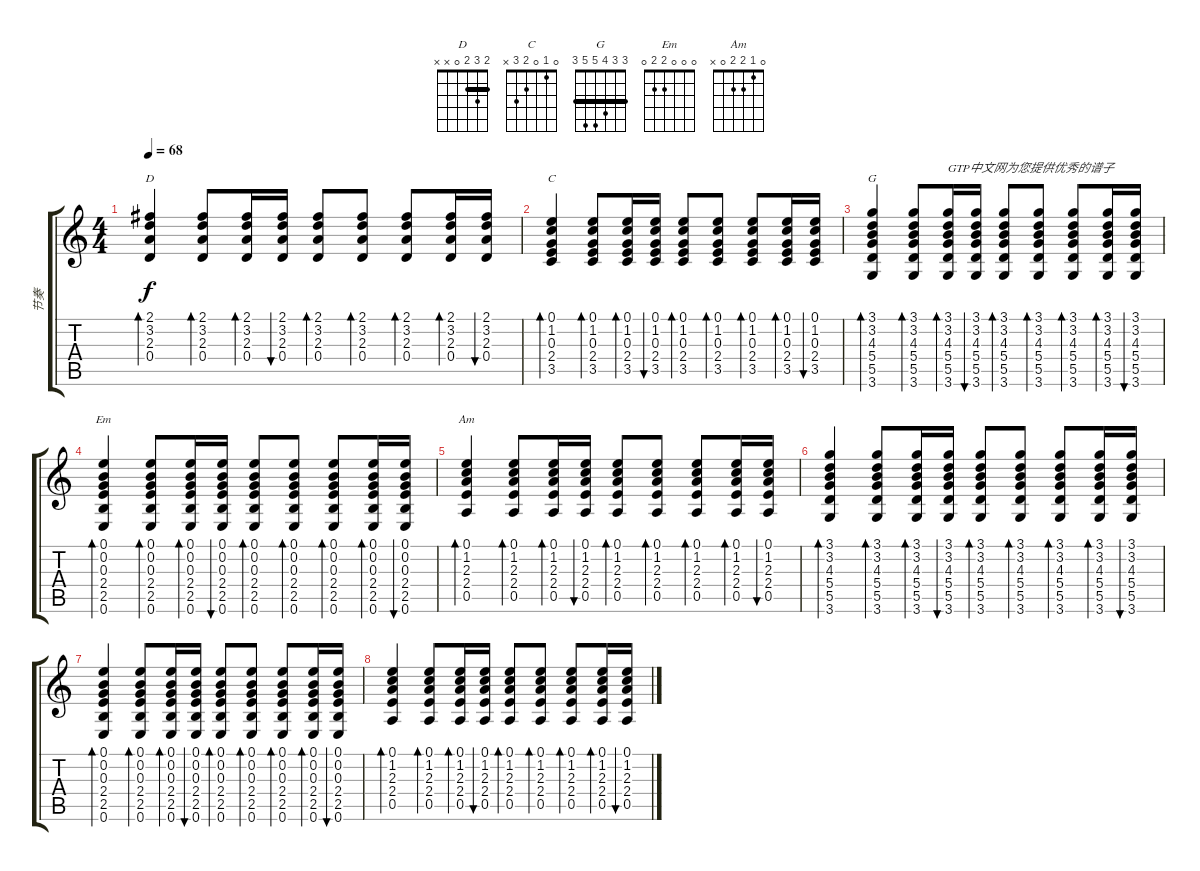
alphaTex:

\track ("节奏" "节奏") {instrument acousticguitarsteel}
\staff {score tabs}
\tuning (E4 B3 G3 D3 A2 E2) {hide}
\chord ("D" 2 3 2 0 x x) {barre 2}
\chord ("C" 0 1 0 2 3 x)
\chord ("G" 3 3 4 5 5 3) {barre 3}
\chord ("Em" 0 0 0 2 2 0)
\chord ("Am" 0 1 2 2 0 x)
\ts (4 4)
\tempo 68
\clef g2
\ks c
(2.1 3.2 2.3 0.4).4{bd 60 ch "D" dy f} (2.1 3.2 2.3 0.4).8{bd 60} (2.1 3.2 2.3 0.4).16{bd 60} (2.1 3.2 2.3 0.4).16{bu 60} (2.1 3.2 2.3 0.4).8{bd 60} (2.1 3.2 2.3 0.4).8{bd 60} (2.1 3.2 2.3 0.4).8{bd 60} (2.1 3.2 2.3 0.4).16{bd 60} (2.1 3.2 2.3 0.4).16{bu 60} |
(0.1 1.2 0.3 2.4 3.5).4{bd 60 ch "C"} (0.1 1.2 0.3 2.4 3.5).8{bd 60} (0.1 1.2 0.3 2.4 3.5).16{bd 60} (0.1 1.2 0.3 2.4 3.5).16{bu 60} (0.1 1.2 0.3 2.4 3.5).8{bd 60} (0.1 1.2 0.3 2.4 3.5).8{bd 60} (0.1 1.2 0.3 2.4 3.5).8{bd 60} (0.1 1.2 0.3 2.4 3.5).16{bd 60} (0.1 1.2 0.3 2.4 3.5).16{bu 60} |
(3.1 3.2 4.3 5.4 5.5 3.6).4{bd 60 ch "G"} (3.1 3.2 4.3 5.4 5.5 3.6).8{bd 60} (3.1 3.2 4.3 5.4 5.5 3.6).16{bd 60 txt "GTP中文网为您提供优秀的谱子"} (3.1 3.2 4.3 5.4 5.5 3.6).16{bu 60} (3.1 3.2 4.3 5.4 5.5 3.6).8{bd 60} (3.1 3.2 4.3 5.4 5.5 3.6).8{bd 60} (3.1 3.2 4.3 5.4 5.5 3.6).8{bd 60} (3.1 3.2 4.3 5.4 5.5 3.6).16{bd 60} (3.1 3.2 4.3 5.4 5.5 3.6).16{bu 60} |
(0.1 0.2 0.3 2.4 2.5 0.6).4{bd 60 ch "Em"} (0.1 0.2 0.3 2.4 2.5 0.6).8{bd 60} (0.1 0.2 0.3 2.4 2.5 0.6).16{bd 60} (0.1 0.2 0.3 2.4 2.5 0.6).16{bu 60} (0.1 0.2 0.3 2.4 2.5 0.6).8{bd 60} (0.1 0.2 0.3 2.4 2.5 0.6).8{bd 60} (0.1 0.2 0.3 2.4 2.5 0.6).8{bd 60} (0.1 0.2 0.3 2.4 2.5 0.6).16{bd 60} (0.1 0.2 0.3 2.4 2.5 0.6).16{bu 60} |
(0.1 1.2 2.3 2.4 0.5).4{bd 60 ch "Am"} (0.1 1.2 2.3 2.4 0.5).8{bd 60} (0.1 1.2 2.3 2.4 0.5).16{bd 60} (0.1 1.2 2.3 2.4 0.5).16{bu 60} (0.1 1.2 2.3 2.4 0.5).8{bd 60} (0.1 1.2 2.3 2.4 0.5).8{bd 60} (0.1 1.2 2.3 2.4 0.5).8{bd 60} (0.1 1.2 2.3 2.4 0.5).16{bd 60} (0.1 1.2 2.3 2.4 0.5).16{bu 60} |
(3.1 3.2 4.3 5.4 5.5 3.6).4{bd 60} (3.1 3.2 4.3 5.4 5.5 3.6).8{bd 60} (3.1 3.2 4.3 5.4 5.5 3.6).16{bd 60} (3.1 3.2 4.3 5.4 5.5 3.6).16{bu 60} (3.1 3.2 4.3 5.4 5.5 3.6).8{bd 60} (3.1 3.2 4.3 5.4 5.5 3.6).8{bd 60} (3.1 3.2 4.3 5.4 5.5 3.6).8{bd 60} (3.1 3.2 4.3 5.4 5.5 3.6).16{bd 60} (3.1 3.2 4.3 5.4 5.5 3.6).16{bu 60} |
(0.1 0.2 0.3 2.4 2.5 0.6).4{bd 60} (0.1 0.2 0.3 2.4 2.5 0.6).8{bd 60} (0.1 0.2 0.3 2.4 2.5 0.6).16{bd 60} (0.1 0.2 0.3 2.4 2.5 0.6).16{bu 60} (0.1 0.2 0.3 2.4 2.5 0.6).8{bd 60} (0.1 0.2 0.3 2.4 2.5 0.6).8{bd 60} (0.1 0.2 0.3 2.4 2.5 0.6).8{bd 60} (0.1 0.2 0.3 2.4 2.5 0.6).16{bd 60} (0.1 0.2 0.3 2.4 2.5 0.6).16{bu 60} |
(0.1 1.2 2.3 2.4 0.5).4{bd 60} (0.1 1.2 2.3 2.4 0.5).8{bd 60} (0.1 1.2 2.3 2.4 0.5).16{bd 60} (0.1 1.2 2.3 2.4 0.5).16{bu 60} (0.1 1.2 2.3 2.4 0.5).8{bd 60} (0.1 1.2 2.3 2.4 0.5).8{bd 60} (0.1 1.2 2.3 2.4 0.5).8{bd 60} (0.1 1.2 2.3 2.4 0.5).16{bd 60} (0.1 1.2 2.3 2.4 0.5).16{bu 60}
